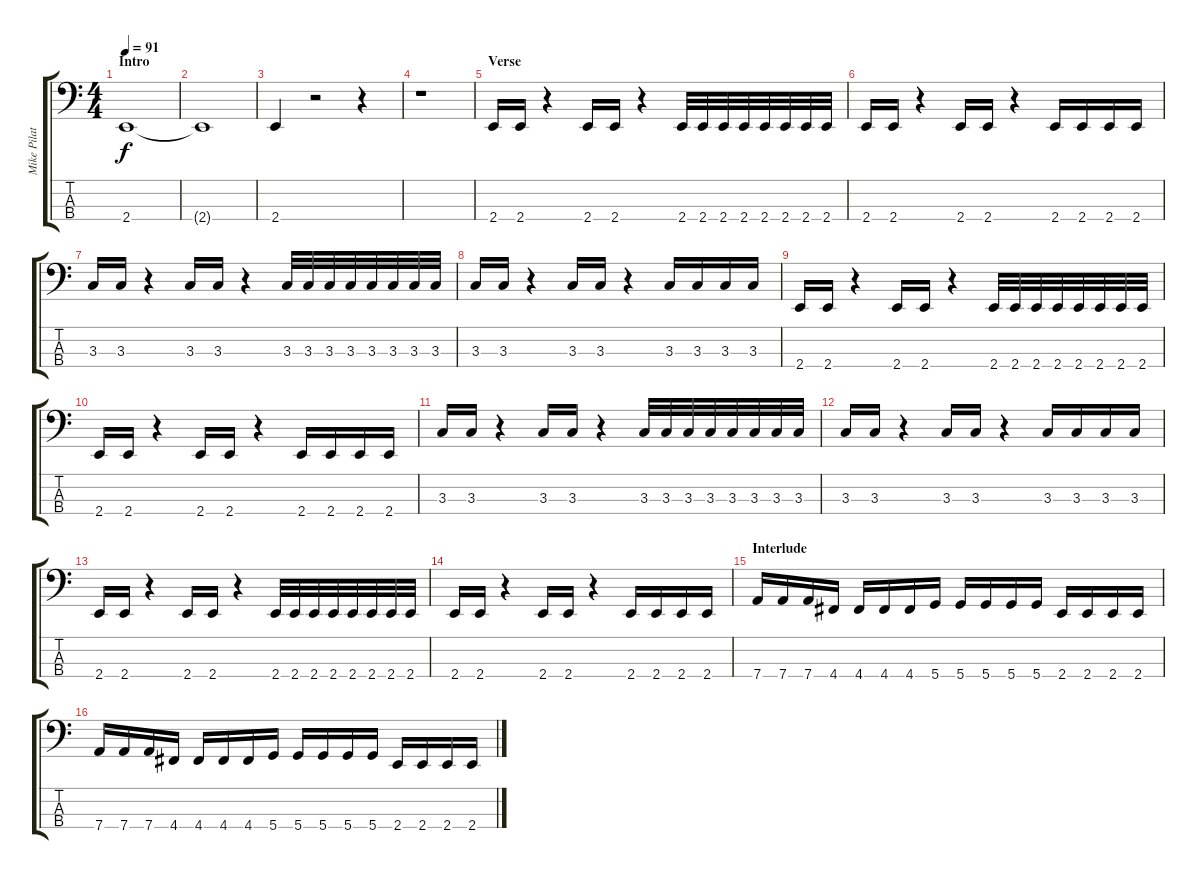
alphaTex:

\track ("Mike Pilato" "Mike Pilat") {instrument electricbassfinger}
\staff {score tabs}
\tuning (G2 D2 A1 D1) {hide}
\ts (4 4)
\section ("" "Intro")
\tempo 91
\clef f4
\ks c
2.4.1{dy f instrument electricbassfinger} |
2.4{t}.1 |
2.4.4 r.2 r.4 |
r.1 |
\section ("" "Verse")
2.4.16 2.4.16 r.4 2.4.16 2.4.16 r.4 2.4.32 2.4.32 2.4.32 2.4.32 2.4.32 2.4.32 2.4.32 2.4.32 |
2.4.16 2.4.16 r.4 2.4.16 2.4.16 r.4 2.4.16 2.4.16 2.4.16 2.4.16 |
3.3.16 3.3.16 r.4 3.3.16 3.3.16 r.4 3.3.32 3.3.32 3.3.32 3.3.32 3.3.32 3.3.32 3.3.32 3.3.32 |
3.3.16 3.3.16 r.4 3.3.16 3.3.16 r.4 3.3.16 3.3.16 3.3.16 3.3.16 |
2.4.16 2.4.16 r.4 2.4.16 2.4.16 r.4 2.4.32 2.4.32 2.4.32 2.4.32 2.4.32 2.4.32 2.4.32 2.4.32 |
2.4.16 2.4.16 r.4 2.4.16 2.4.16 r.4 2.4.16 2.4.16 2.4.16 2.4.16 |
3.3.16 3.3.16 r.4 3.3.16 3.3.16 r.4 3.3.32 3.3.32 3.3.32 3.3.32 3.3.32 3.3.32 3.3.32 3.3.32 |
3.3.16 3.3.16 r.4 3.3.16 3.3.16 r.4 3.3.16 3.3.16 3.3.16 3.3.16 |
2.4.16 2.4.16 r.4 2.4.16 2.4.16 r.4 2.4.32 2.4.32 2.4.32 2.4.32 2.4.32 2.4.32 2.4.32 2.4.32 |
2.4.16 2.4.16 r.4 2.4.16 2.4.16 r.4 2.4.16 2.4.16 2.4.16 2.4.16 |
\section ("" "Interlude")
7.4.16 7.4.16 7.4.16 4.4.16 4.4.16 4.4.16 4.4.16 5.4.16 5.4.16 5.4.16 5.4.16 5.4.16 2.4.16 2.4.16 2.4.16 2.4.16 |
7.4.16 7.4.16 7.4.16 4.4.16 4.4.16 4.4.16 4.4.16 5.4.16 5.4.16 5.4.16 5.4.16 5.4.16 2.4.16 2.4.16 2.4.16 2.4.16
